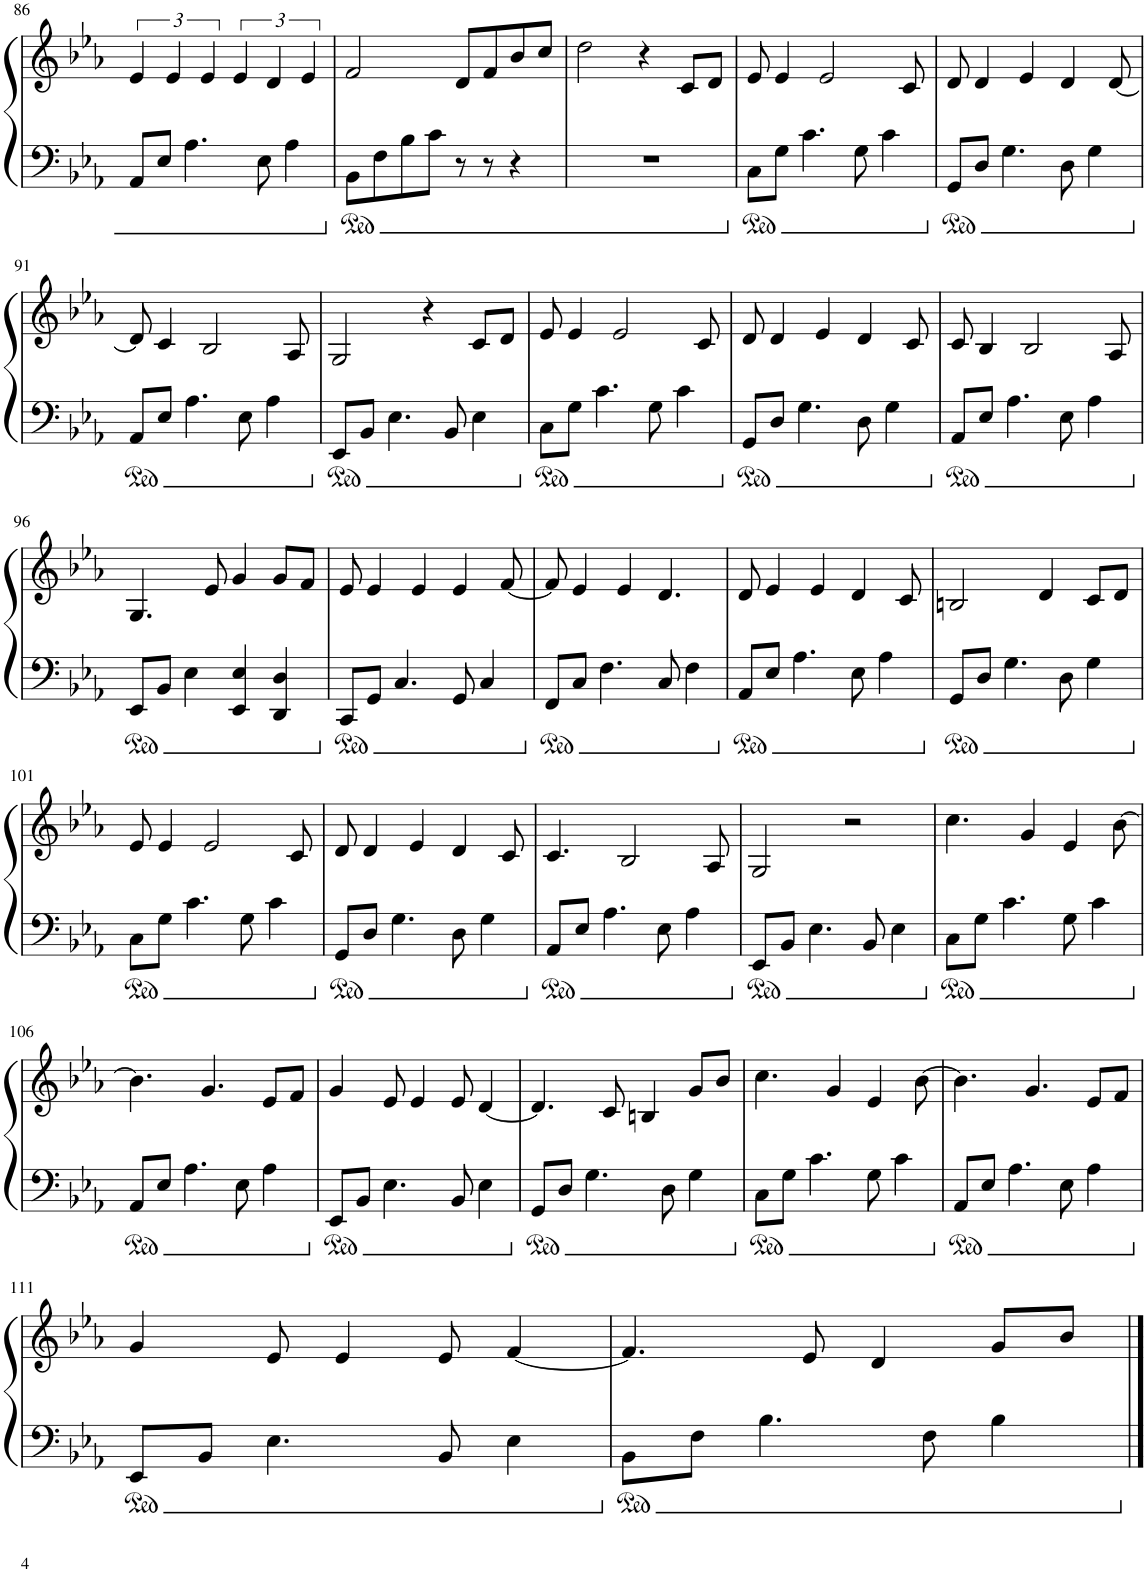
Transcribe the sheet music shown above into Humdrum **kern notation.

**kern	**kern
*part1	*part1
*staff2	*staff1
*I"Piano	*
*I'Pno.	*
!!LO:PB:g=z
*clefF4	*clefG2
*k[b-e-a-]	*k[b-e-a-]
*M4/4	*M4/4
=86	=86
8AA-/L	6e-/
8E-/J	.
.	6e-/
4.A-\	.
.	6e-/
.	6e-/
8E-\	.
.	6d/
4A-\	.
.	6e-/
=87	=87
8BB-\L	2f/
8F\	.
8B-\	.
8c\J	.
8r	8d/L
8r	8f/
4r	8b-/
.	8cc/J
=88	=88
1r	2dd\
.	4r
.	8c/L
.	8d/J
=89	=89
8C\L	8e-/
8G\J	4e-/
4.c\	.
.	2e-/
8G\	.
4c\	.
.	8c/
=90	=90
8GG/L	8d/
8D/J	4d/
4.G\	.
.	4e-/
8D\	4d/
4G\	.
.	[8d/
!!LO:LB:g=z
=91	=91
8AA-/L	8d/]
8E-/J	4c/
4.A-\	.
.	2B-/
8E-\	.
4A-\	.
.	8A-/
=92	=92
8EE-/L	2G/
8BB-/J	.
4.E-\	.
.	4r
8BB-/	.
4E-\	8c/L
.	8d/J
=93	=93
8C\L	8e-/
8G\J	4e-/
4.c\	.
.	2e-/
8G\	.
4c\	.
.	8c/
=94	=94
8GG/L	8d/
8D/J	4d/
4.G\	.
.	4e-/
8D\	4d/
4G\	.
.	8c/
=95	=95
8AA-/L	8c/
8E-/J	4B-/
4.A-\	.
.	2B-/
8E-\	.
4A-\	.
.	8A-/
!!LO:LB:g=z
=96	=96
8EE-/L	4.G/
8BB-/J	.
4E-\	.
.	8e-/
4EE-/ 4E-/	4g/
4DD/ 4D/	8g/L
.	8f/J
=97	=97
8CC/L	8e-/
8GG/J	4e-/
4.C/	.
.	4e-/
8GG/	4e-/
4C/	.
.	[8f/
=98	=98
8FF/L	8f/]
8C/J	4e-/
4.F\	.
.	4e-/
8C/	4.d/
4F\	.
=99	=99
8AA-/L	8d/
8E-/J	4e-/
4.A-\	.
.	4e-/
8E-\	4d/
4A-\	.
.	8c/
=100	=100
8GG/L	2Bn/
8D/J	.
4.G\	.
.	4d/
8D\	.
4G\	8c/L
.	8d/J
!!LO:LB:g=z
=101	=101
8C\L	8e-/
8G\J	4e-/
4.c\	.
.	2e-/
8G\	.
4c\	.
.	8c/
=102	=102
8GG/L	8d/
8D/J	4d/
4.G\	.
.	4e-/
8D\	4d/
4G\	.
.	8c/
=103	=103
8AA-/L	4.c/
8E-/J	.
4.A-\	.
.	2B-/
8E-\	.
4A-\	.
.	8A-/
=104	=104
8EE-/L	2G/
8BB-/J	.
4.E-\	.
.	2r
8BB-/	.
4E-\	.
=105	=105
8C\L	4.cc\
8G\J	.
4.c\	.
.	4g/
8G\	4e-/
4c\	.
.	[8b-\
!!LO:LB:g=z
=106	=106
8AA-/L	4.b-\]
8E-/J	.
4.A-\	.
.	4.g/
8E-\	.
4A-\	8e-/L
.	8f/J
=107	=107
8EE-/L	4g/
8BB-/J	.
4.E-\	8e-/
.	4e-/
8BB-/	8e-/
4E-\	[4d/
=108	=108
8GG/L	4.d/]
8D/J	.
4.G\	.
.	8c/
.	4Bn/
8D\	.
4G\	8g/L
.	8b-/J
=109	=109
8C\L	4.cc\
8G\J	.
4.c\	.
.	4g/
8G\	4e-/
4c\	.
.	[8b-\
=110	=110
8AA-/L	4.b-\]
8E-/J	.
4.A-\	.
.	4.g/
8E-\	.
4A-\	8e-/L
.	8f/J
!!LO:LB:g=z
=111	=111
8EE-/L	4g/
8BB-/J	.
4.E-\	8e-/
.	4e-/
8BB-/	8e-/
4E-\	[4f/
=112	=112
8BB-\L	4.f/]
8F\J	.
4.B-\	.
.	8e-/
.	4d/
8F\	.
4B-\	8g/L
.	8b-/J
==	==
*-	*-
